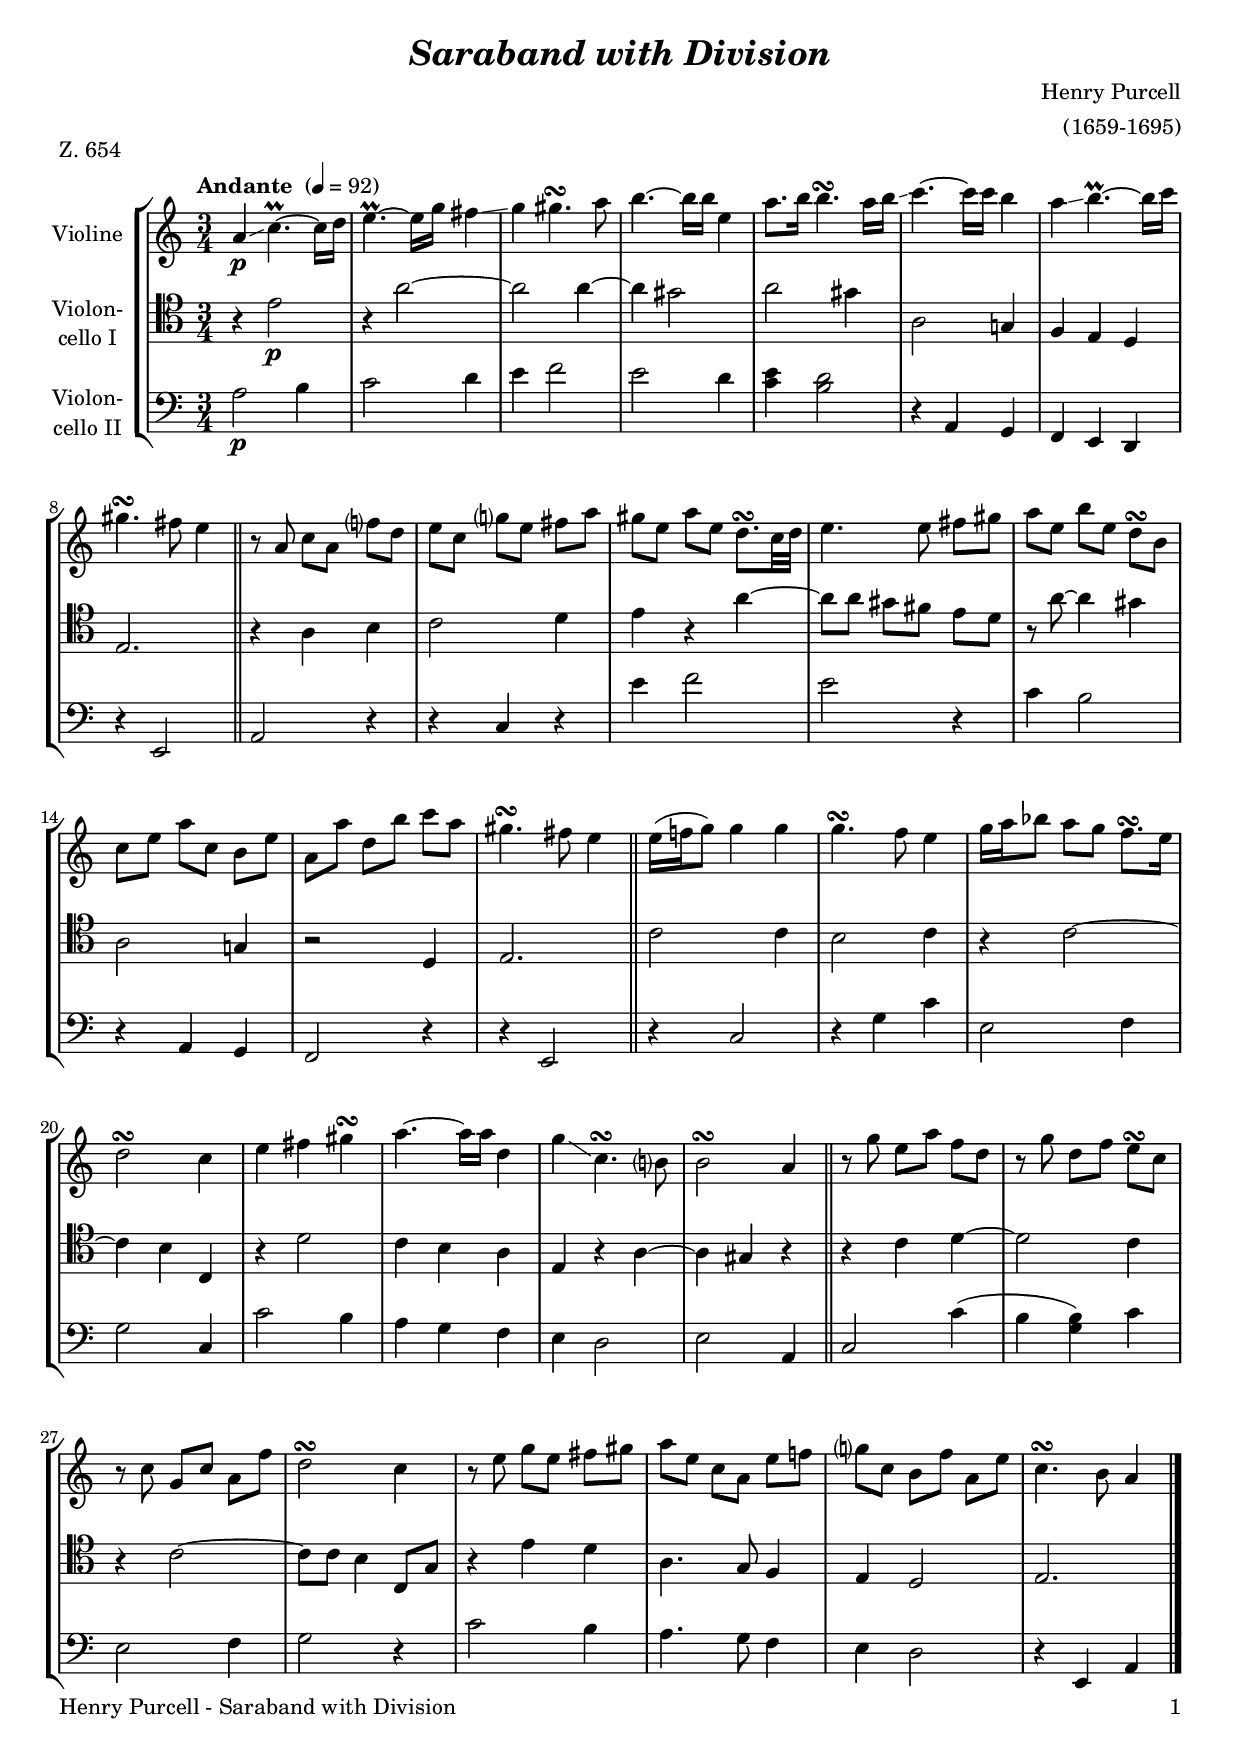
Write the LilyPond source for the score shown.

\version "2.22.0"
\include "deutsch.ly"

#(set-global-staff-size 19)

\header {
  title     = \markup \bold \italic "Saraband with Division"
  composer  = "Henry Purcell"
  arranger  = "(1659-1695)"
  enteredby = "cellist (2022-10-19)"
  piece     = "Z. 654"
}

voiceconsts = {
  \key a \minor
  \time 3/4
  \clef "bass"
%  \numericTimeSignature
  \compressEmptyMeasures
  % Set default beaming for all staves
  \set Timing.beamExceptions = #'()
  \set Timing.baseMoment     = #(ly:make-moment 1 4)
  \set Timing.beatStructure  = #'(1 1 1)
  \tempo "Andante " 4=92
}

mist = "string ensemble 1"
mivl = "violin"
miba = "cello"
mipz = "pizzicato strings"

va = \relative c'' {
  \voiceconsts
  \clef "treble"
  
  a4\p\glissando c4.~\prall c16 d
  e4.~\prall e16 g fis4\glissando
  g gis4.\turn a8
  h4.~ h16 h e,4
  a8. h16 h4.\turn a16 h\glissando
  c4.~ c16 c h4

  a\glissando h4.~\prall h16 c
  gis4.\turn fis8 e4 \bar "||"
  r8 a, c a f'? d
  e c g'? e fis a
  gis e a e d8.\turn c32 d
  e4. e8 fis gis

  a e h' e, d\turn h
  c e a c, h e
  a, a' d, h' c a
  gis4.\turn fis8 e4 \bar "||"
  e16( f! g8) g4 g
  g4.\turn f8 e4

  g16 a b8 a g f8.\turn e16
  d2\turn c4
  e fis gis\turn
  a4.~ a16 a d,4
  g\glissando c,4.\turn h?8
  h2\turn a4 \bar "||"
  r8 g' e a f d

  r g d f e\turn c
  r c g c a f'
  d2\turn c4
  r8 e g e fis gis
  a e c a e' f!
  g? c, h f' a, e'
  c4.\turn h8 a4 \bar "|."
}

vb = \relative c' {
  \voiceconsts
  \clef "tenor"

  r4 e2\p
  r4 a2~
  a a4~
  a gis2
  a gis4 a,2 g!4

  f e d
  e2. \bar "||"
  r4 a h
  c2 d4
  e r4 a~
  a8 a gis fis e d

  r a'~ a4 gis
  a,2 g!4
  r2 d4
  e2. \bar "||"
  c'2 c4
  h2 c4

  r c2~
  c4 h c,
  r d'2
  c4 h a
  e r a~
  a gis r \bar "||"
  r c d~

  d2 c4
  r c2~
  c8 c h4 c,8 g'
  r4 e' d
  a4. g8 f4
  e d2
  e2. \bar "|."
}

vc = \relative c' {
  \voiceconsts
  \clef "bass"

  a2\p h4
  c2 d4
  e f2
  e d4
  <c e> <h d>2
  r4 a, g

  f e d
  r e2 \bar "||"
  a r4
  r c r
  e' f2
  e r4

  c h2
  r4 a, g
  f2 r4
  r e2 \bar "||"
  r4 c'2
  r4 g' c

  e,2 f4
  g2 c,4
  c'2 h4
  a g f
  e d2
  e a,4 \bar "||"
  c2 c'4(

  h <g h>) c
  e,2 f4
  g2 r4
  c2 h4
  a4. g8 f4
  e d2
  r4 e, a \bar "|."
}


music = \new StaffGroup <<
      \new Staff {
	\set Staff.midiInstrument = \mivl
	\set Staff.instrumentName = \markup \center-column { "Violine" }
	\transpose a a { \va }
      }

      \new Staff {
	\set Staff.midiInstrument = \miba
	\set Staff.instrumentName = \markup \center-column { "Violon-" "cello I" }
	\transpose a a { \vb }
      }

      \new Staff {
	\set Staff.midiInstrument = \miba
	\set Staff.instrumentName = \markup \center-column { "Violon-" "cello II" }
	\transpose a a { \vc }
      }
>>

\book {
   \paper {
    print-page-number = ##t
    print-first-page-number = ##t
    ragged-last-bottom = ##f
    oddHeaderMarkup = \markup \null
    evenHeaderMarkup = \markup \null
    oddFooterMarkup = \markup {
      \fill-line {
        \on-the-fly #print-page-number-check-first
        "Henry Purcell - Saraband with Division" \fromproperty #'page:page-number-string
      }
    }
    evenFooterMarkup = \oddFooterMarkup
  } \score {
    \music
    \layout {}
  }

  \score {
    \unfoldRepeats \music

    \midi {
      \context {
        \Score
      }
    }
  }
}